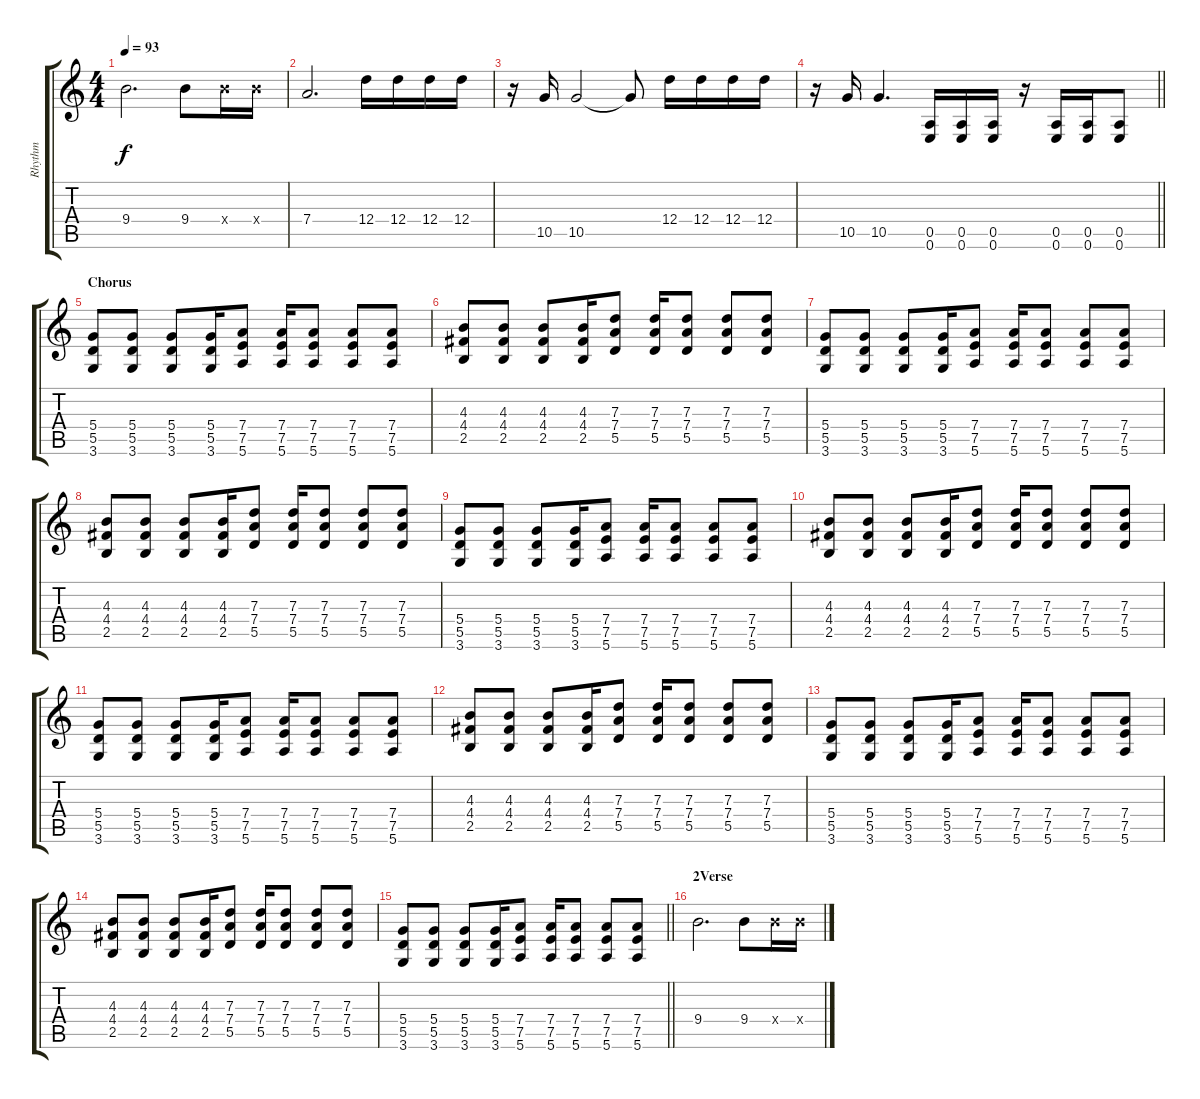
\track ("Rhythm" "Rhythm") {instrument distortionguitar}
\staff {score tabs}
\tuning (E4 B3 G3 D3 A2 E2) {hide}
\ts (4 4)
\tempo 93
\clef g2
\ks c
9.4.2{d dy f} 9.4.8 9.4{x}.16 9.4{x}.16 |
7.4.2{d} 12.4.16 12.4.16 12.4.16 12.4.16 |
r.16 10.5.16 10.5.2 10.5{t}.8 12.4.16 12.4.16 12.4.16 12.4.16 |
\barLineRight lightlight
r.16 10.5.16 10.5.4{d} (0.5 0.6).16{instrument distortionguitar} (0.5 0.6).16 (0.5 0.6).16 r.16 (0.5 0.6).16 (0.5 0.6).16 (0.5 0.6).8 |
\section ("" "Chorus")
(5.4 5.5 3.6).8 (5.4 5.5 3.6).8 (5.4 5.5 3.6).8 (5.4 5.5 3.6).16 (7.4 7.5 5.6).8 (7.4 7.5 5.6).16 (7.4 7.5 5.6).8 (7.4 7.5 5.6).8 (7.4 7.5 5.6).8 |
(4.3 4.4 2.5).8 (4.3 4.4 2.5).8 (4.3 4.4 2.5).8 (4.3 4.4 2.5).16 (7.3 7.4 5.5).8 (7.3 7.4 5.5).16 (7.3 7.4 5.5).8 (7.3 7.4 5.5).8 (7.3 7.4 5.5).8 |
(5.4 5.5 3.6).8 (5.4 5.5 3.6).8 (5.4 5.5 3.6).8 (5.4 5.5 3.6).16 (7.4 7.5 5.6).8 (7.4 7.5 5.6).16 (7.4 7.5 5.6).8 (7.4 7.5 5.6).8 (7.4 7.5 5.6).8 |
(4.3 4.4 2.5).8 (4.3 4.4 2.5).8 (4.3 4.4 2.5).8 (4.3 4.4 2.5).16 (7.3 7.4 5.5).8 (7.3 7.4 5.5).16 (7.3 7.4 5.5).8 (7.3 7.4 5.5).8 (7.3 7.4 5.5).8 |
(5.4 5.5 3.6).8 (5.4 5.5 3.6).8 (5.4 5.5 3.6).8 (5.4 5.5 3.6).16 (7.4 7.5 5.6).8 (7.4 7.5 5.6).16 (7.4 7.5 5.6).8 (7.4 7.5 5.6).8 (7.4 7.5 5.6).8 |
(4.3 4.4 2.5).8 (4.3 4.4 2.5).8 (4.3 4.4 2.5).8 (4.3 4.4 2.5).16 (7.3 7.4 5.5).8 (7.3 7.4 5.5).16 (7.3 7.4 5.5).8 (7.3 7.4 5.5).8 (7.3 7.4 5.5).8 |
(5.4 5.5 3.6).8 (5.4 5.5 3.6).8 (5.4 5.5 3.6).8 (5.4 5.5 3.6).16 (7.4 7.5 5.6).8 (7.4 7.5 5.6).16 (7.4 7.5 5.6).8 (7.4 7.5 5.6).8 (7.4 7.5 5.6).8 |
(4.3 4.4 2.5).8 (4.3 4.4 2.5).8 (4.3 4.4 2.5).8 (4.3 4.4 2.5).16 (7.3 7.4 5.5).8 (7.3 7.4 5.5).16 (7.3 7.4 5.5).8 (7.3 7.4 5.5).8 (7.3 7.4 5.5).8 |
(5.4 5.5 3.6).8 (5.4 5.5 3.6).8 (5.4 5.5 3.6).8 (5.4 5.5 3.6).16 (7.4 7.5 5.6).8 (7.4 7.5 5.6).16 (7.4 7.5 5.6).8 (7.4 7.5 5.6).8 (7.4 7.5 5.6).8 |
(4.3 4.4 2.5).8 (4.3 4.4 2.5).8 (4.3 4.4 2.5).8 (4.3 4.4 2.5).16 (7.3 7.4 5.5).8 (7.3 7.4 5.5).16 (7.3 7.4 5.5).8 (7.3 7.4 5.5).8 (7.3 7.4 5.5).8 |
\barLineRight lightlight
(5.4 5.5 3.6).8 (5.4 5.5 3.6).8 (5.4 5.5 3.6).8 (5.4 5.5 3.6).16 (7.4 7.5 5.6).8 (7.4 7.5 5.6).16 (7.4 7.5 5.6).8 (7.4 7.5 5.6).8 (7.4 7.5 5.6).8 |
\section ("" "2Verse")
9.4.2{d instrument electricguitarclean} 9.4.8 9.4{x}.16 9.4{x}.16
